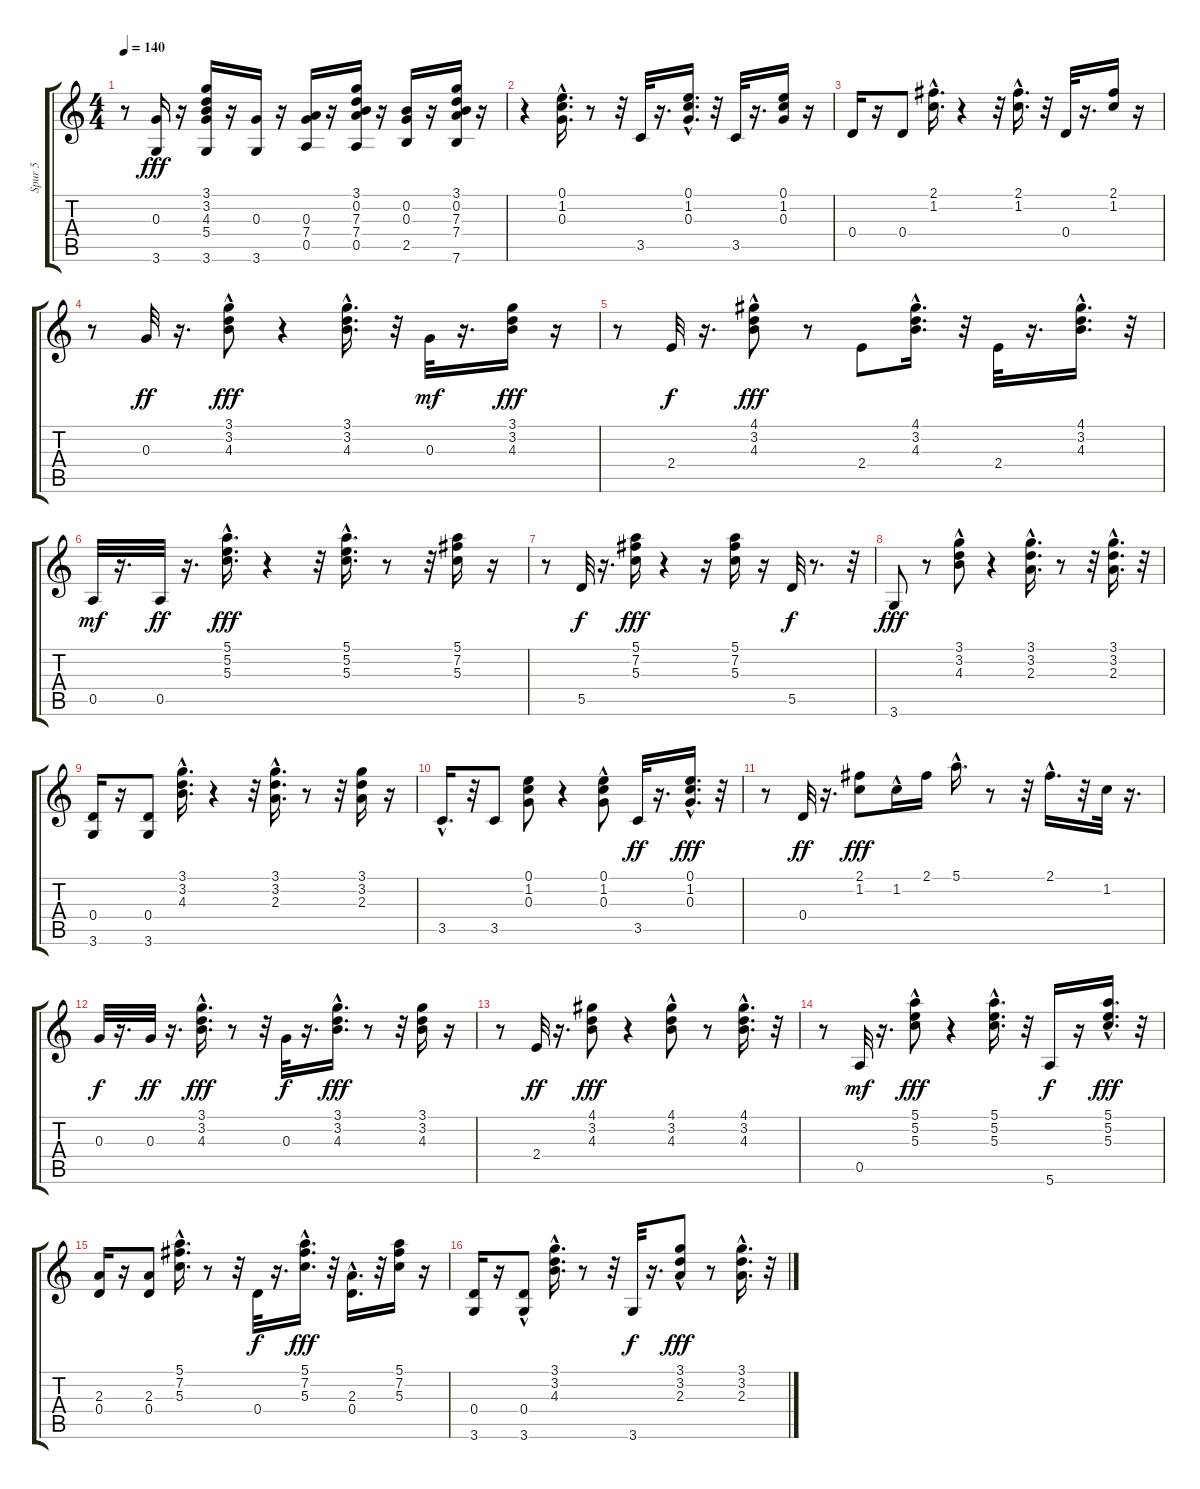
\track ("Spur 5" "Spur 5") {instrument electricguitarmuted}
\staff {score tabs}
\tuning (E4 B3 G3 D3 A2 E2) {hide}
\ts (4 4)
\tempo 140
\clef g2
\ks c
r.8{dy fff} (0.3 3.6).16 r.16 (3.1 3.2 4.3 5.4 3.6).16 r.16 (0.3 3.6).16 r.16 (0.3 7.4 0.5).16 r.16 (3.1 0.2 7.3 7.4 0.5).16 r.16 (0.2 0.3 2.5).16 r.16 (3.1 0.2 7.3 7.4 7.6).16 r.16 |
r.4 (0.1{hac} 1.2{hac} 0.3{hac}).16{d} r.8 r.32 3.5.32 r.16{d} (0.1{hac} 1.2{hac} 0.3{hac}).16{d} r.32 3.5.32 r.16{d} (0.1 1.2 0.3).16 r.16 |
0.4.16 r.16 0.4.8 (2.1 1.2{hac}).16{d} r.4 r.32 (2.1{hac} 1.2{hac}).16{d} r.32 0.4.32 r.16{d} (2.1 1.2).16 r.16 |
r.8 0.3.32{dy ff} r.16{d} (3.1{hac} 3.2 4.3).8{dy fff} r.4 (3.1{hac} 3.2{hac} 4.3{hac}).16{d} r.32 0.3.32{dy mf} r.16{d} (3.1 3.2 4.3).16{dy fff} r.16 |
r.8 2.4.32{dy f} r.16{d} (4.1{hac} 3.2{hac} 4.3).8{dy fff} r.8 2.4.8 (4.1{hac} 3.2{hac} 4.3{hac}).16{d} r.32 2.4.32 r.16{d} (4.1{hac} 3.2 4.3{hac}).16{d} r.32 |
0.5.32{dy mf} r.16{d} 0.5.32{dy ff} r.16{d} (5.1{hac} 5.2 5.3).16{d dy fff} r.4 r.32 (5.1{hac} 5.2 5.3).16{d} r.8 r.32 (5.1 7.2 5.3).16 r.16 |
r.8 5.5.32{dy f} r.16{d} (5.1 7.2 5.3).16{dy fff} r.4 r.16 (5.1 7.2 5.3).16 r.16 5.5.32{dy f} r.8{d} r.32 |
3.6.8{dy fff} r.8 (3.1 3.2{hac} 4.3).8 r.4 (3.1{hac} 3.2 2.3).16{d} r.8 r.32 (3.1 3.2{hac} 2.3).16{d} r.32 |
(0.4 3.6).16 r.16 (0.4 3.6).8 (3.1{hac} 3.2{hac} 4.3).16{d} r.4 r.32 (3.1{hac} 3.2{hac} 2.3).16{d} r.8 r.32 (3.1 3.2 2.3).16 r.16 |
3.5{hac}.16{d} r.32 3.5.8 (0.1 1.2 0.3).8 r.4 (0.1 1.2{hac} 0.3).8 3.5.32{dy ff} r.16{d} (0.1{hac} 1.2{hac} 0.3).16{d dy fff} r.32 |
r.8 0.4.32{dy ff} r.16{d} (2.1 1.2).8{dy fff} 1.2{hac}.16 2.1.16 5.1{hac}.16{d} r.8 r.32 2.1{hac}.16{d} r.32 1.2.32 r.16{d} |
0.3.32{dy f} r.16{d} 0.3.32{dy ff} r.16{d} (3.1{hac} 3.2{hac} 4.3{hac}).16{d dy fff} r.8 r.32 0.3.32{dy f} r.16{d} (3.1{hac} 3.2{hac} 4.3{hac}).16{d dy fff} r.8 r.32 (3.1 3.2 4.3).16 r.16 |
r.8 2.4.32{dy ff} r.16{d} (4.1 3.2 4.3).8{dy fff} r.4 (4.1{hac} 3.2{hac} 4.3).8 r.8 (4.1{hac} 3.2 4.3{hac}).16{d} r.32 |
r.8 0.5.32{dy mf} r.16{d} (5.1 5.2{hac} 5.3{hac}).8{dy fff} r.4 (5.1{hac} 5.2{hac} 5.3{hac}).16{d} r.32 5.6.16{dy f} r.16 (5.1{hac} 5.2{hac} 5.3{hac}).16{d dy fff} r.32 |
(2.3 0.4).16 r.16 (2.3 0.4).8 (5.1{hac} 7.2{hac} 5.3{hac}).16{d} r.8 r.32 0.4.32{dy f} r.16{d} (5.1{hac} 7.2{hac} 5.3{hac}).16{d dy fff} r.32 (2.3{hac} 0.4{hac}).16{d} r.32 (5.1 7.2 5.3).16 r.16 |
(0.4 3.6).16 r.16 (0.4 3.6{hac}).8 (3.1{hac} 3.2{hac} 4.3{hac}).16{d} r.8 r.32 3.6.32{dy f} r.16{d} (3.1 3.2{hac} 2.3{hac}).8{dy fff} r.8 (3.1{hac} 3.2{hac} 2.3{hac}).16{d} r.32
